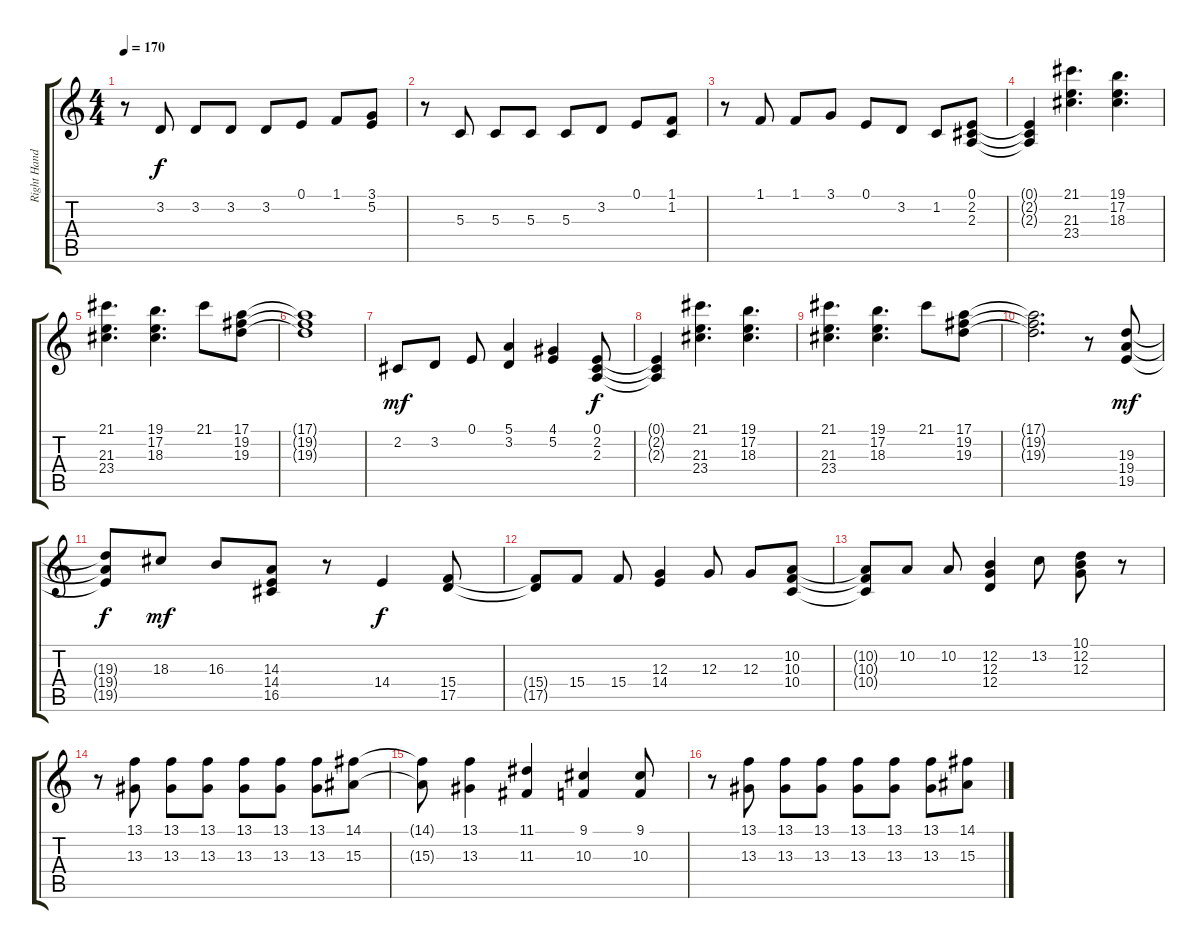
\track ("Right Hand" "Right Hand") {instrument acousticgrandpiano}
\staff {score tabs}
\tuning (E4 B3 G3 D3 A2 E2) {hide}
\ts (4 4)
\tempo 170
\clef g2
\ks c
r.8{dy f} 3.2.8 3.2.8 3.2.8 3.2.8 0.1.8 1.1.8 (3.1 5.2).8 |
r.8 5.3.8 5.3.8 5.3.8 5.3.8 3.2.8 0.1.8 (1.1 1.2).8 |
r.8 1.1.8 1.1.8 3.1.8 0.1.8 3.2.8 1.2.8 (0.1 2.2 2.3).8 |
(0.1{t} 2.2{t} 2.3{t}).4 (21.1 21.3 23.4).4{d} (19.1 17.2 18.3).4{d} |
(21.1 21.3 23.4).4{d} (19.1 17.2 18.3).4{d} 21.1.8 (17.1 19.2 19.3).8 |
(17.1{t} 19.2{t} 19.3{t}).1 |
2.2.8{dy mf} 3.2.8 0.1.8 (5.1 3.2).4 (4.1 5.2).4 (0.1 2.2 2.3).8{dy f} |
(0.1{t} 2.2{t} 2.3{t}).4 (21.1 21.3 23.4).4{d} (19.1 17.2 18.3).4{d} |
(21.1 21.3 23.4).4{d} (19.1 17.2 18.3).4{d} 21.1.8 (17.1 19.2 19.3).8 |
(17.1{t} 19.2{t} 19.3{t}).2{d} r.8 (19.3 19.4 19.5).8{dy mf} |
(19.3{t} 19.4{t} 19.5{t}).8{dy f} 18.3.8{dy mf} 16.3.8 (14.3 14.4 16.5).8 r.8 14.4.4{dy f} (15.4 17.5).8 |
(15.4{t} 17.5{t}).8 15.4.8 15.4.8 (12.3 14.4).4 12.3.8 12.3.8 (10.2 10.3 10.4).8 |
(10.2{t} 10.3{t} 10.4{t}).8 10.2.8 10.2.8 (12.2 12.3 12.4).4 13.2.8 (10.1 12.2 12.3).8 r.8 |
r.8 (13.1 13.3).8 (13.1 13.3).8 (13.1 13.3).8 (13.1 13.3).8 (13.1 13.3).8 (13.1 13.3).8 (14.1 15.3).8 |
(14.1{t} 15.3{t}).8 (13.1 13.3).4 (11.1 11.3).4 (9.1 10.3).4 (9.1 10.3).8 |
r.8 (13.1 13.3).8 (13.1 13.3).8 (13.1 13.3).8 (13.1 13.3).8 (13.1 13.3).8 (13.1 13.3).8 (14.1 15.3).8
